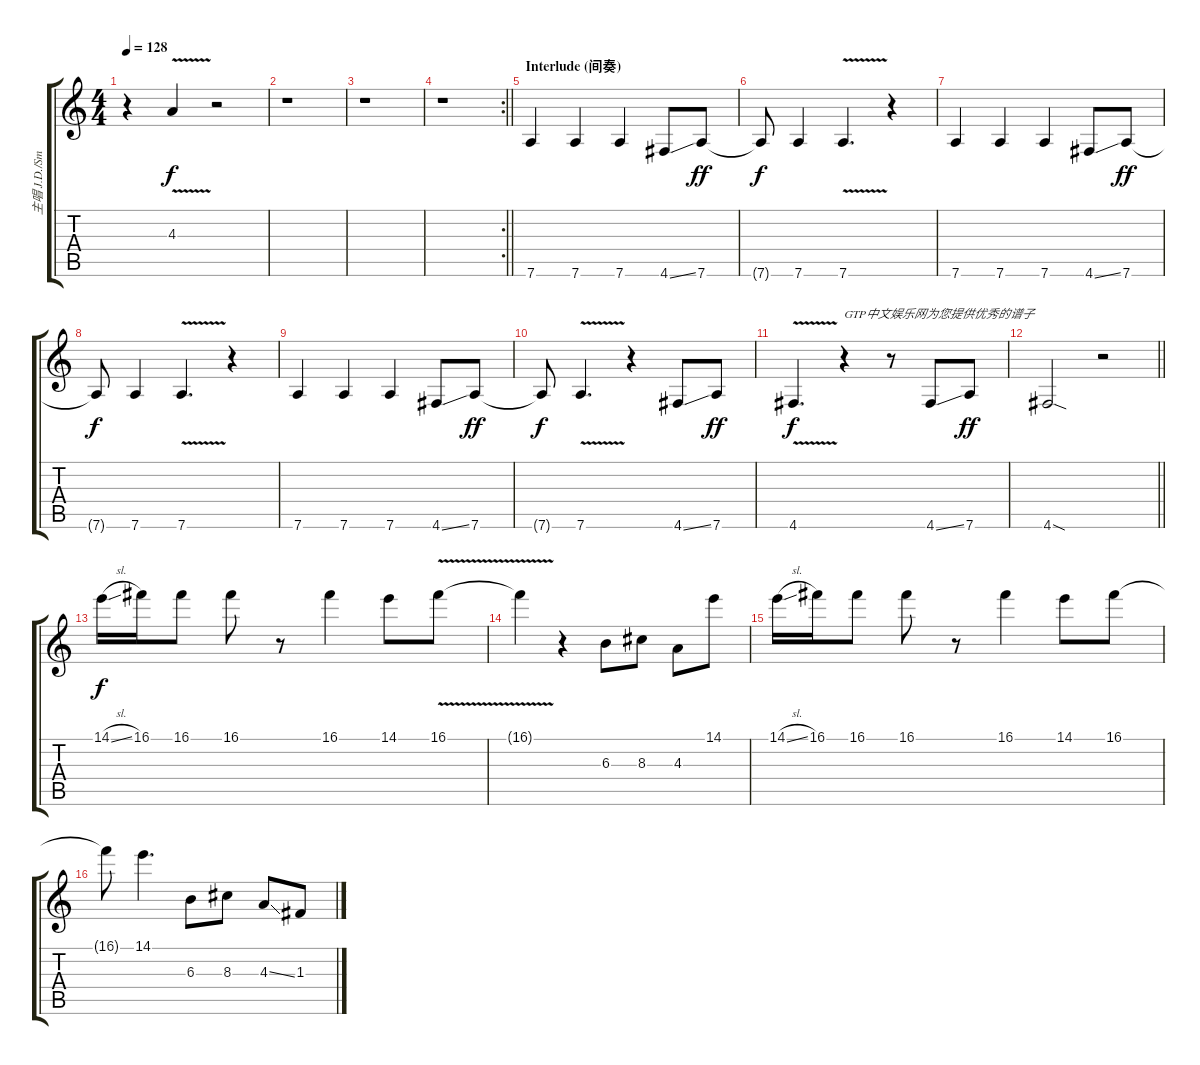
\track ("主唱 J.D./Smith" "主唱 J.D./Sm") {instrument distortionguitar}
\staff {score tabs}
\tuning (D4 A3 F3 C3 G2 D2) {hide}
\ts (4 4)
\tempo 128
\clef g2
\ks c
r.4{dy f} 4.3{v}.4 r.2 |
r.1 |
r.1 |
\rc 2
\barLineRight lightlight
r.1 |
\section ("" "Interlude (间奏)")
7.6.4 7.6.4 7.6.4 4.6{ss}.8 7.6.8{dy ff} |
7.6{t}.8{dy f} 7.6.4 7.6{v}.4{d} r.4 |
7.6.4 7.6.4 7.6.4 4.6{ss}.8 7.6.8{dy ff} |
7.6{t}.8{dy f} 7.6.4 7.6{v}.4{d} r.4 |
7.6.4 7.6.4 7.6.4 4.6{ss}.8 7.6.8{dy ff} |
7.6{t}.8{dy f} 7.6{v}.4{d} r.4 4.6{ss}.8 7.6.8{dy ff} |
4.6{v}.4{d dy f} r.4{txt "GTP中文娱乐网为您提供优秀的谱子"} r.8 4.6{ss}.8 7.6.8{dy ff} |
\barLineRight lightlight
4.6{sod}.2 r.2 |
14.1{sl}.16{dy f} 16.1.16 16.1.8 16.1.8 r.8 16.1.4 14.1.8 16.1{v}.8 |
16.1{t}.4 r.4 6.3.8 8.3.8 4.3.8 14.1.8 |
14.1{sl}.16 16.1.16 16.1.8 16.1.8 r.8 16.1.4 14.1.8 16.1.8 |
16.1{t}.8 14.1.4{d} 6.3.8 8.3.8 4.3{ss}.8 1.3.8
